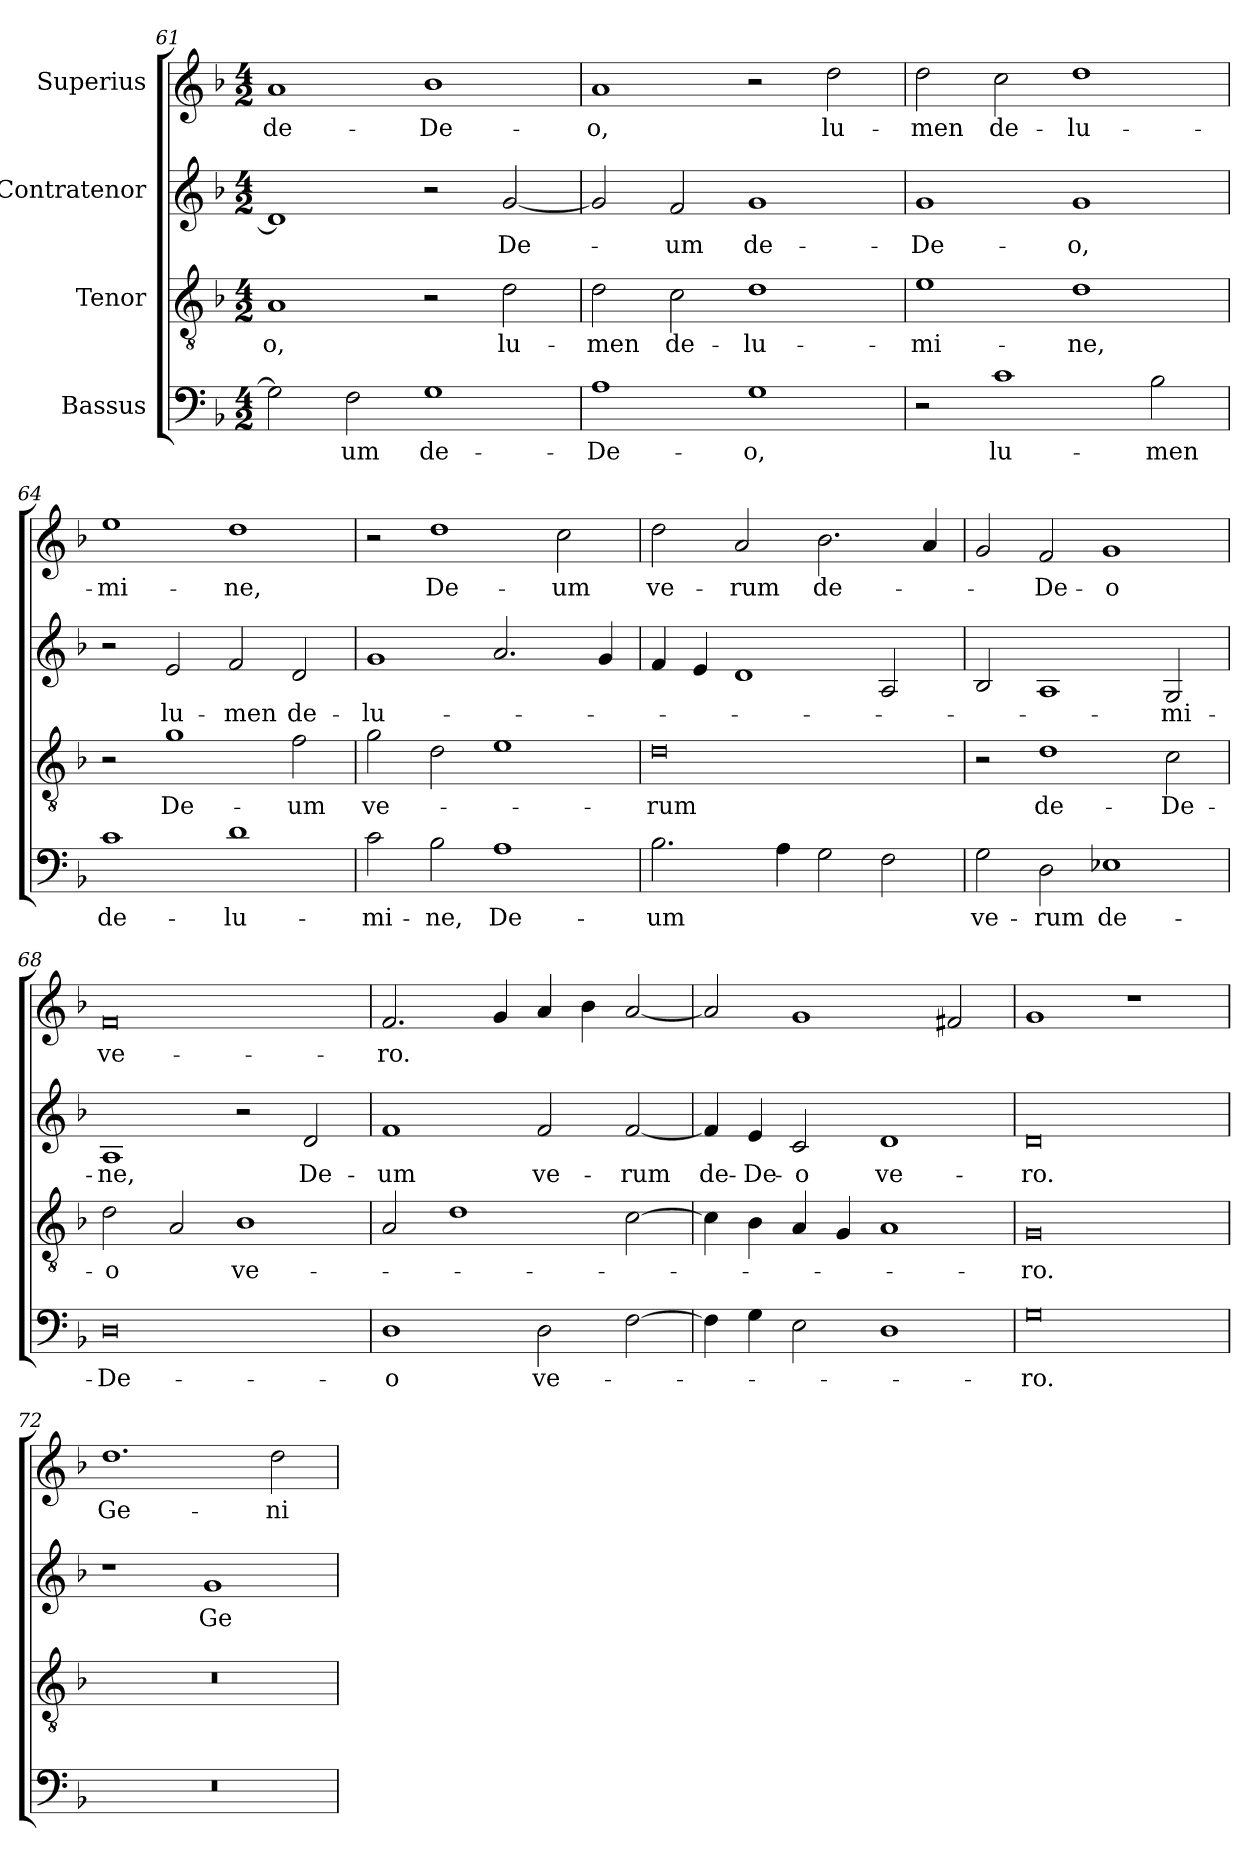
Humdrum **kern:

**kern	**text	**kern	**text	**kern	**text	**kern	**text
*part4	*part4	*part3	*part3	*part2	*part2	*part1	*part1
*staff4	*staff4	*staff3	*staff3	*staff2	*staff2	*staff1	*staff1
*I"Bassus	*	*I"Tenor	*	*I"Contratenor	*	*I"Superius	*
*clefF4	*	*clefGv2	*	*clefG2	*	*clefG2	*
*k[b-]	*	*k[b-]	*	*k[b-]	*	*k[b-]	*
*M4/2	*	*M4/2	*	*M4/2	*	*M4/2	*
=61	=61	=61	=61	=61	=61	=61	=61
2G\]	.	1A/	-o,	1d/]	.	1a/	de-
2F\	-um	.	.	.	.	.	.
1G\	de-	2r	.	2r	.	1b-\	De-
.	.	2d\	lu-	[2g/	De-	.	.
=62	=62	=62	=62	=62	=62	=62	=62
1A\	De-	2d\	-men	2g/]	.	1a/	-o,
.	.	2c\	de-	2f/	-um	.	.
1G\	-o,	1d\	lu-	1g/	de-	2r	.
.	.	.	.	.	.	2dd\	lu-
=63	=63	=63	=63	=63	=63	=63	=63
2r	.	1e\	-mi-	1g/	De-	2dd\	-men
1c\	lu-	.	.	.	.	2cc\	de-
.	.	1d\	-ne,	1g/	-o,	1dd\	lu-
2B-\	-men	.	.	.	.	.	.
=64	=64	=64	=64	=64	=64	=64	=64
1c\	de-	2r	.	2r	.	1ee\	-mi-
.	.	1g\	De-	2e/	lu-	.	.
1d\	lu-	.	.	2f/	-men	1dd\	-ne,
.	.	2f\	-um	2d/	de-	.	.
=65	=65	=65	=65	=65	=65	=65	=65
2c\	-mi-	2g\	ve-	1g/	lu-	2r	.
2B-\	-ne,	2d\	.	.	.	1dd\	De-
1A\	De-	1e\	.	2.a/	.	.	.
.	.	.	.	.	.	2cc\	-um
.	.	.	.	4g/	.	.	.
=66	=66	=66	=66	=66	=66	=66	=66
2.B-\	-um	0d\	-rum	4f/	.	2dd\	ve-
.	.	.	.	4e/	.	.	.
.	.	.	.	1d/	.	2a/	-rum
4A\	.	.	.	.	.	.	.
2G\	.	.	.	.	.	2.b-\	de-
2F\	.	.	.	2A/	.	.	.
.	.	.	.	.	.	4a/	.
=67	=67	=67	=67	=67	=67	=67	=67
2G\	ve-	2r	.	2B-/	.	2g/	.
2D\	-rum	1d\	de-	1A/	.	2f/	De-
1E-X\	de-	.	.	.	.	1g/	-o
.	.	2c\	De-	2G/	-mi-	.	.
=68	=68	=68	=68	=68	=68	=68	=68
0D\	De-	2d\	-o	1A/	-ne,	0f/	ve-
.	.	2A/	.	.	.	.	.
.	.	1B-\	ve-	2r	.	.	.
.	.	.	.	2d/	De-	.	.
=69	=69	=69	=69	=69	=69	=69	=69
1D\	-o	2A/	.	1f/	-um	2.f/	-ro.
.	.	1d\	.	.	.	.	.
.	.	.	.	.	.	4g/	.
2D\	ve-	.	.	2f/	ve-	4a/	.
.	.	.	.	.	.	4b-\	.
[2F\	.	[2c\	.	[2f/	-rum	[2a/	.
=70	=70	=70	=70	=70	=70	=70	=70
4F\]	.	4c\]	.	4f/]	de-	2a/]	.
4G\	.	4B-\	.	4e/	De-	.	.
2E\	.	4A/	.	2c/	-o	1g/	.
.	.	4G/	.	.	.	.	.
1D\	.	1A/	.	1d/	ve-	.	.
.	.	.	.	.	.	2f#X/	.
=71	=71	=71	=71	=71	=71	=71	=71
0G\	-ro.	0G/	-ro.	0d/	-ro.	1g/	.
.	.	.	.	.	.	1r	.
=72	=72	=72	=72	=72	=72	=72	=72
0r	.	0r	.	1r	.	1.dd\	Ge-
.	.	.	.	1g/	Ge-	.	.
.	.	.	.	.	.	2dd\	-ni-
=	=	=	=	=	=	=	=
*-	*-	*-	*-	*-	*-	*-	*-
